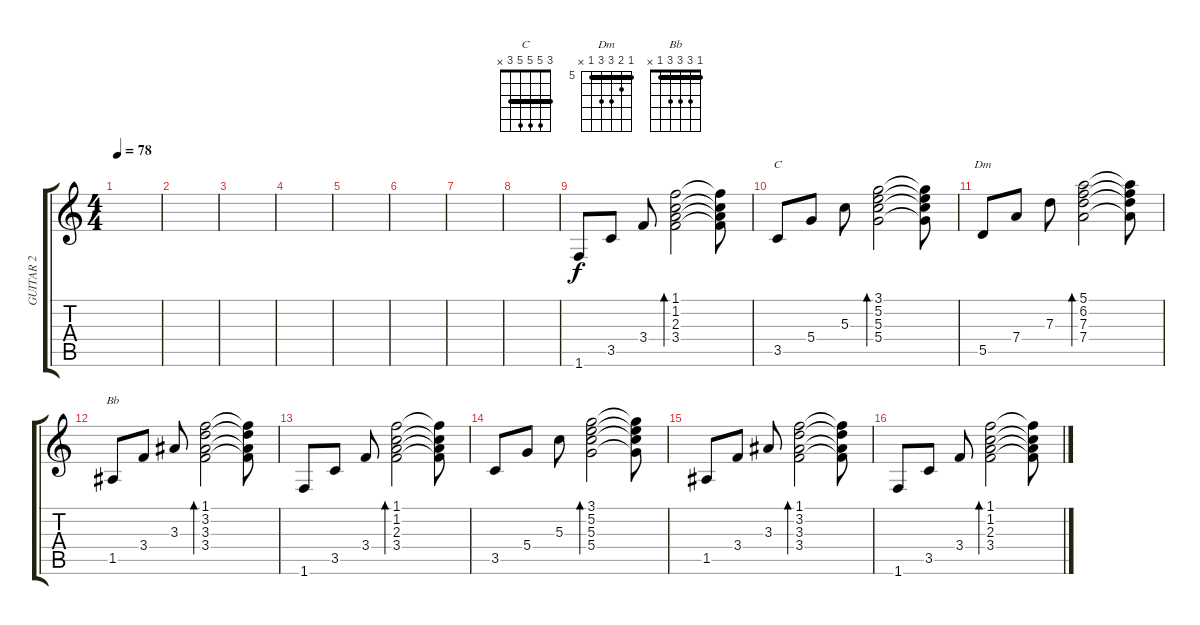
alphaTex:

\track ("GUITAR 2 " "GUITAR 2 ") {instrument acousticguitarsteel}
\staff {score tabs}
\tuning (E4 B3 G3 D3 A2 E2) {hide}
\chord ("C" 3 5 5 5 3 x) {barre 3}
\chord ("Dm" 5 6 7 7 5 x) {firstfret 5 barre 5}
\chord ("Bb" 1 3 3 3 1 x) {barre 1}
\ts (4 4)
\tempo 78
\clef g2
\ks c
|
|
|
|
|
|
|
|
1.6.8{instrument electricguitarclean} 3.5.8 3.4.8 (1.1 1.2 2.3 3.4).2{bd 120} (1.1{t} 1.2{t} 2.3{t} 3.4{t}).8 |
3.5.8{ch "C"} 5.4.8 5.3.8 (3.1 5.2 5.3 5.4).2{bd 120} (3.1{t} 5.2{t} 5.3{t} 5.4{t}).8 |
5.5.8{ch "Dm"} 7.4.8 7.3.8 (5.1 6.2 7.3 7.4).2{bd 120} (5.1{t} 6.2{t} 7.3{t} 7.4{t}).8 |
1.5.8{ch "Bb"} 3.4.8 3.3.8 (1.1 3.2 3.3 3.4).2{bd 120} (1.1{t} 3.2{t} 3.3{t} 3.4{t}).8 |
1.6.8 3.5.8 3.4.8 (1.1 1.2 2.3 3.4).2{bd 120} (1.1{t} 1.2{t} 2.3{t} 3.4{t}).8 |
3.5.8 5.4.8 5.3.8 (3.1 5.2 5.3 5.4).2{bd 120} (3.1{t} 5.2{t} 5.3{t} 5.4{t}).8 |
1.5.8 3.4.8 3.3.8 (1.1 3.2 3.3 3.4).2{bd 120} (1.1{t} 3.2{t} 3.3{t} 3.4{t}).8 |
1.6.8 3.5.8 3.4.8 (1.1 1.2 2.3 3.4).2{bd 120} (1.1{t} 1.2{t} 2.3{t} 3.4{t}).8
